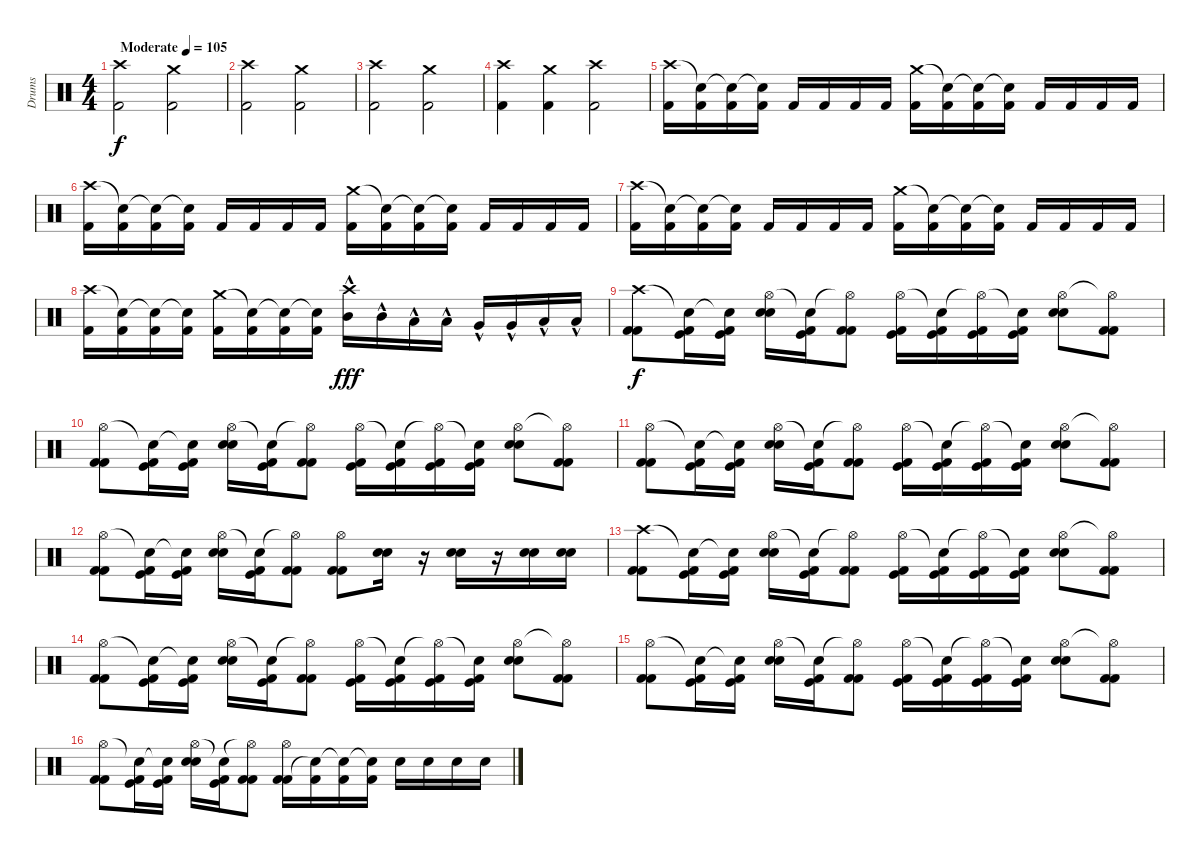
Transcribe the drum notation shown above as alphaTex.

\track ("Drums" "Drums") {instrument percussion}
\staff {score}
\articulation defaults
\ts (4 4)
\tempo (105 "Moderate")
\clef neutral
\ks c
("Crash high (hit)" "Kick (hit) 2").2{dy f} ("Kick (hit) 2" "Crash medium (hit)").2 |
("Crash high (hit)" "Kick (hit) 2").2 ("Kick (hit) 2" "Crash medium (hit)").2 |
("Crash high (hit)" "Kick (hit) 2").2 ("Kick (hit) 2" "Crash medium (hit)").2 |
("Crash high (hit)" "Kick (hit) 2").4 ("Kick (hit) 2" "Crash medium (hit)").4 ("Crash high (hit)" "Kick (hit) 2").2 |
("Crash high (hit)" "Kick (hit) 2").16 ("Snare (hit)"{t} "Kick (hit) 2").16 ("Snare (hit)"{t} "Kick (hit) 2").16 ("Snare (hit)"{t} "Kick (hit) 2").16 "Kick (hit) 2".16 "Kick (hit) 2".16 "Kick (hit) 2".16 "Kick (hit) 2".16 ("Kick (hit) 2" "Crash medium (hit)").16 ("Kick (hit) 2" "Snare (hit)"{t}).16 ("Kick (hit) 2" "Snare (hit)"{t}).16 ("Kick (hit) 2" "Snare (hit)"{t}).16 "Kick (hit) 2".16 "Kick (hit) 2".16 "Kick (hit) 2".16 "Kick (hit) 2".16 |
("Crash high (hit)" "Kick (hit) 2").16 ("Snare (hit)"{t} "Kick (hit) 2").16 ("Snare (hit)"{t} "Kick (hit) 2").16 ("Snare (hit)"{t} "Kick (hit) 2").16 "Kick (hit) 2".16 "Kick (hit) 2".16 "Kick (hit) 2".16 "Kick (hit) 2".16 ("Kick (hit) 2" "Crash medium (hit)").16 ("Kick (hit) 2" "Snare (hit)"{t}).16 ("Kick (hit) 2" "Snare (hit)"{t}).16 ("Kick (hit) 2" "Snare (hit)"{t}).16 "Kick (hit) 2".16 "Kick (hit) 2".16 "Kick (hit) 2".16 "Kick (hit) 2".16 |
("Crash high (hit)" "Kick (hit) 2").16 ("Snare (hit)"{t} "Kick (hit) 2").16 ("Snare (hit)"{t} "Kick (hit) 2").16 ("Snare (hit)"{t} "Kick (hit) 2").16 "Kick (hit) 2".16 "Kick (hit) 2".16 "Kick (hit) 2".16 "Kick (hit) 2".16 ("Kick (hit) 2" "Crash medium (hit)").16 ("Kick (hit) 2" "Snare (hit)"{t}).16 ("Kick (hit) 2" "Snare (hit)"{t}).16 ("Kick (hit) 2" "Snare (hit)"{t}).16 "Kick (hit) 2".16 "Kick (hit) 2".16 "Kick (hit) 2".16 "Kick (hit) 2".16 |
("Crash high (hit)" "Kick (hit) 2").16 ("Snare (hit)"{t} "Kick (hit) 2").16 ("Snare (hit)"{t} "Kick (hit) 2").16 ("Snare (hit)"{t} "Kick (hit) 2").16 ("Kick (hit) 2" "Crash medium (hit)").16 ("Kick (hit) 2" "Snare (hit)"{t}).16 ("Kick (hit) 2" "Snare (hit)"{t}).16 ("Kick (hit) 2" "Snare (hit)"{t}).16 ("Crash high (hit)"{hac} "Mid Tom (hit)"{hac}).16{dy fff} "Mid Tom (hit)"{hac}.16 "Low Tom (hit)"{hac}.16 "Low Tom (hit)"{hac}.16 "Very Low Tom (hit)"{hac}.16 "Very Low Tom (hit)"{hac}.16 "Low Floor Tom (hit)"{hac}.16 "Low Floor Tom (hit)"{hac}.16 |
("Kick (hit) 2" "Kick (hit) 2" "Crash high (hit)").8{dy f} ("Kick (hit)" "Kick (hit) 2" "Snare (hit)"{t}).16 ("Kick (hit)" "Kick (hit) 2" "Snare (hit)"{t}).16 ("Electric Snare (hit)" "Electric Snare (hit)" "Hi-Hat (open)").16 ("Kick (hit)" "Kick (hit) 2" "Snare (hit)"{t}).16 ("Kick (hit) 2" "Kick (hit) 2" "Hi-Hat (open)"{t}).8 ("Hi-Hat (open)" "Kick (hit) 2" "Kick (hit)").16 ("Snare (hit)"{t} "Kick (hit) 2" "Kick (hit)").16 ("Hi-Hat (open)"{t} "Kick (hit) 2" "Kick (hit)").16 ("Snare (hit)"{t} "Kick (hit) 2" "Kick (hit)").16 ("Hi-Hat (open)" "Electric Snare (hit)" "Electric Snare (hit)").8 ("Hi-Hat (open)"{t} "Kick (hit) 2" "Kick (hit) 2").8 |
("Kick (hit) 2" "Kick (hit) 2" "Hi-Hat (open)").8 ("Kick (hit)" "Kick (hit) 2" "Snare (hit)"{t}).16 ("Kick (hit)" "Kick (hit) 2" "Snare (hit)"{t}).16 ("Electric Snare (hit)" "Electric Snare (hit)" "Hi-Hat (open)").16 ("Kick (hit)" "Kick (hit) 2" "Snare (hit)"{t}).16 ("Kick (hit) 2" "Kick (hit) 2" "Hi-Hat (open)"{t}).8 ("Hi-Hat (open)" "Kick (hit) 2" "Kick (hit)").16 ("Snare (hit)"{t} "Kick (hit) 2" "Kick (hit)").16 ("Hi-Hat (open)"{t} "Kick (hit) 2" "Kick (hit)").16 ("Snare (hit)"{t} "Kick (hit) 2" "Kick (hit)").16 ("Hi-Hat (open)" "Electric Snare (hit)" "Electric Snare (hit)").8 ("Hi-Hat (open)"{t} "Kick (hit) 2" "Kick (hit) 2").8 |
("Kick (hit) 2" "Kick (hit) 2" "Hi-Hat (open)").8 ("Kick (hit)" "Kick (hit) 2" "Snare (hit)"{t}).16 ("Kick (hit)" "Kick (hit) 2" "Snare (hit)"{t}).16 ("Electric Snare (hit)" "Electric Snare (hit)" "Hi-Hat (open)").16 ("Kick (hit)" "Kick (hit) 2" "Snare (hit)"{t}).16 ("Kick (hit) 2" "Kick (hit) 2" "Hi-Hat (open)"{t}).8 ("Hi-Hat (open)" "Kick (hit) 2" "Kick (hit)").16 ("Snare (hit)"{t} "Kick (hit) 2" "Kick (hit)").16 ("Hi-Hat (open)"{t} "Kick (hit) 2" "Kick (hit)").16 ("Snare (hit)"{t} "Kick (hit) 2" "Kick (hit)").16 ("Hi-Hat (open)" "Electric Snare (hit)" "Electric Snare (hit)").8 ("Hi-Hat (open)"{t} "Kick (hit) 2" "Kick (hit) 2").8 |
("Kick (hit) 2" "Kick (hit) 2" "Hi-Hat (open)").8 ("Kick (hit)" "Kick (hit) 2" "Snare (hit)"{t}).16 ("Kick (hit)" "Kick (hit) 2" "Snare (hit)"{t}).16 ("Electric Snare (hit)" "Electric Snare (hit)" "Hi-Hat (open)").16 ("Kick (hit)" "Kick (hit) 2" "Snare (hit)"{t}).16 ("Kick (hit) 2" "Kick (hit) 2" "Hi-Hat (open)"{t}).8 ("Kick (hit) 2" "Kick (hit) 2" "Hi-Hat (open)").8 ("Electric Snare (hit)" "Electric Snare (hit)").16 r.16 ("Electric Snare (hit)" "Electric Snare (hit)").16 r.16 ("Electric Snare (hit)" "Electric Snare (hit)").16 ("Electric Snare (hit)" "Electric Snare (hit)").16 |
("Kick (hit) 2" "Kick (hit) 2" "Crash high (hit)").8 ("Kick (hit)" "Kick (hit) 2" "Snare (hit)"{t}).16 ("Kick (hit)" "Kick (hit) 2" "Snare (hit)"{t}).16 ("Electric Snare (hit)" "Electric Snare (hit)" "Hi-Hat (open)").16 ("Kick (hit)" "Kick (hit) 2" "Snare (hit)"{t}).16 ("Kick (hit) 2" "Kick (hit) 2" "Hi-Hat (open)"{t}).8 ("Hi-Hat (open)" "Kick (hit) 2" "Kick (hit)").16 ("Snare (hit)"{t} "Kick (hit) 2" "Kick (hit)").16 ("Hi-Hat (open)"{t} "Kick (hit) 2" "Kick (hit)").16 ("Snare (hit)"{t} "Kick (hit) 2" "Kick (hit)").16 ("Hi-Hat (open)" "Electric Snare (hit)" "Electric Snare (hit)").8 ("Hi-Hat (open)"{t} "Kick (hit) 2" "Kick (hit) 2").8 |
("Kick (hit) 2" "Kick (hit) 2" "Hi-Hat (open)").8 ("Kick (hit)" "Kick (hit) 2" "Snare (hit)"{t}).16 ("Kick (hit)" "Kick (hit) 2" "Snare (hit)"{t}).16 ("Electric Snare (hit)" "Electric Snare (hit)" "Hi-Hat (open)").16 ("Kick (hit)" "Kick (hit) 2" "Snare (hit)"{t}).16 ("Kick (hit) 2" "Kick (hit) 2" "Hi-Hat (open)"{t}).8 ("Hi-Hat (open)" "Kick (hit) 2" "Kick (hit)").16 ("Snare (hit)"{t} "Kick (hit) 2" "Kick (hit)").16 ("Hi-Hat (open)"{t} "Kick (hit) 2" "Kick (hit)").16 ("Snare (hit)"{t} "Kick (hit) 2" "Kick (hit)").16 ("Hi-Hat (open)" "Electric Snare (hit)" "Electric Snare (hit)").8 ("Hi-Hat (open)"{t} "Kick (hit) 2" "Kick (hit) 2").8 |
("Kick (hit) 2" "Kick (hit) 2" "Hi-Hat (open)").8 ("Kick (hit)" "Kick (hit) 2" "Snare (hit)"{t}).16 ("Kick (hit)" "Kick (hit) 2" "Snare (hit)"{t}).16 ("Electric Snare (hit)" "Electric Snare (hit)" "Hi-Hat (open)").16 ("Kick (hit)" "Kick (hit) 2" "Snare (hit)"{t}).16 ("Kick (hit) 2" "Kick (hit) 2" "Hi-Hat (open)"{t}).8 ("Hi-Hat (open)" "Kick (hit) 2" "Kick (hit)").16 ("Snare (hit)"{t} "Kick (hit) 2" "Kick (hit)").16 ("Hi-Hat (open)"{t} "Kick (hit) 2" "Kick (hit)").16 ("Snare (hit)"{t} "Kick (hit) 2" "Kick (hit)").16 ("Hi-Hat (open)" "Electric Snare (hit)" "Electric Snare (hit)").8 ("Hi-Hat (open)"{t} "Kick (hit) 2" "Kick (hit) 2").8 |
("Kick (hit) 2" "Kick (hit) 2" "Hi-Hat (open)").8 ("Kick (hit)" "Kick (hit) 2" "Snare (hit)"{t}).16 ("Kick (hit)" "Kick (hit) 2" "Snare (hit)"{t}).16 ("Electric Snare (hit)" "Electric Snare (hit)" "Hi-Hat (open)").16 ("Kick (hit)" "Kick (hit) 2" "Snare (hit)"{t}).16 ("Kick (hit) 2" "Kick (hit) 2" "Hi-Hat (open)"{t}).8 ("Kick (hit) 2" "Kick (hit) 2" "Hi-Hat (open)").16 ("Kick (hit) 2" "Snare (hit)"{t}).16 ("Kick (hit) 2" "Snare (hit)"{t}).16 ("Kick (hit) 2" "Snare (hit)"{t}).16 "Electric Snare (hit)".16 "Electric Snare (hit)".16 "Electric Snare (hit)".16 "Electric Snare (hit)".16
